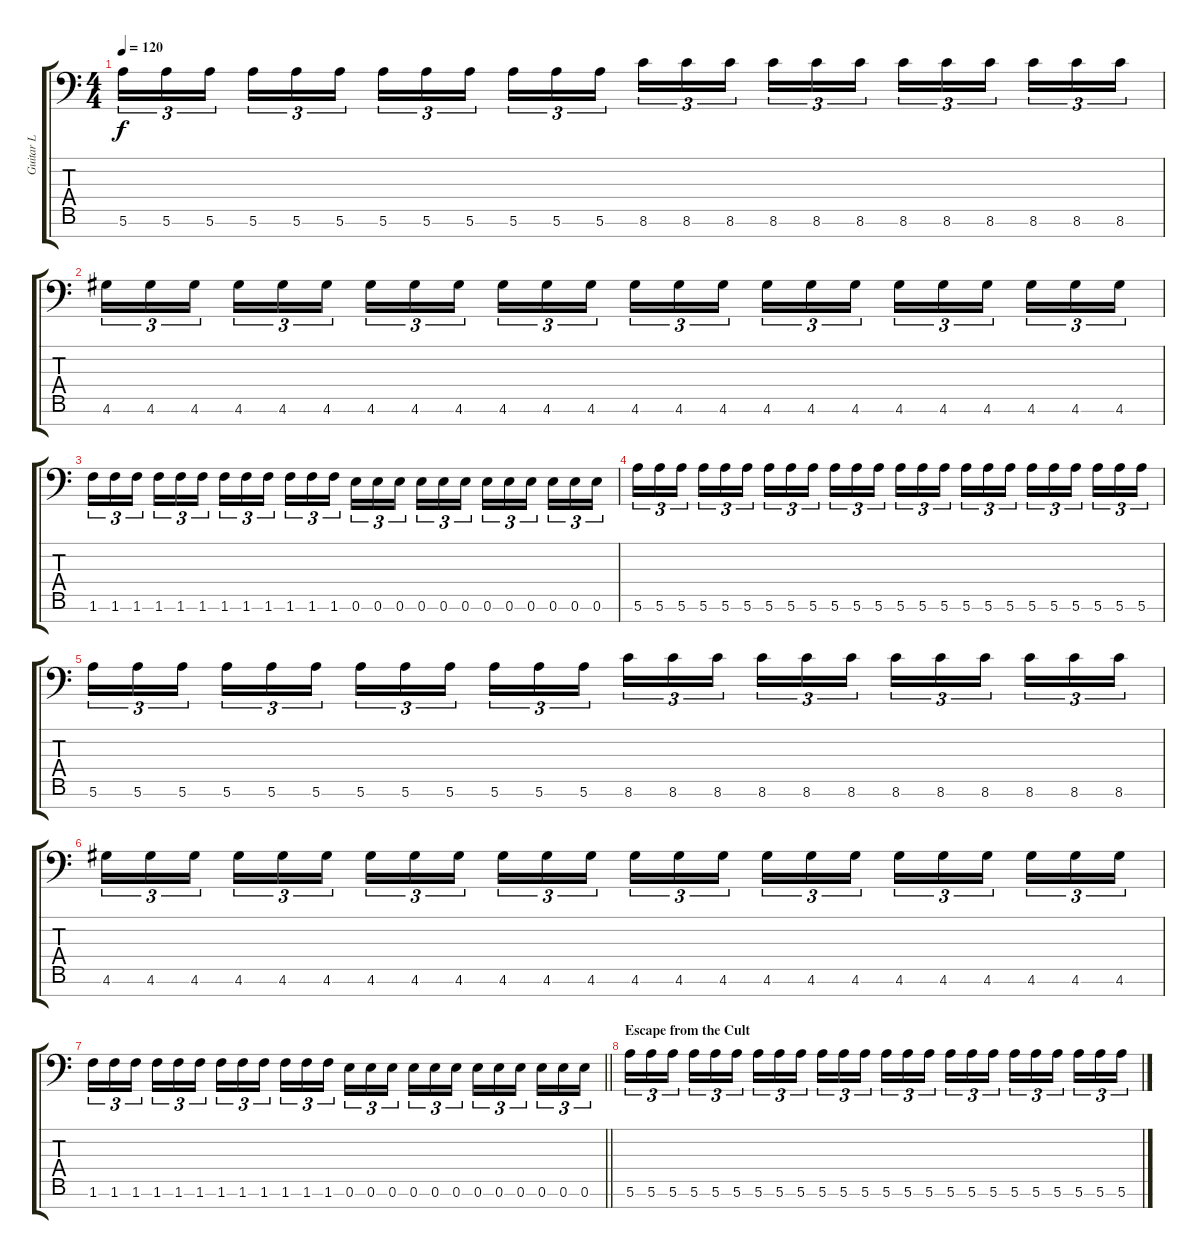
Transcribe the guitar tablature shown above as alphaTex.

\track ("Guitar L" "Guitar L") {instrument distortionguitar}
\staff {score tabs}
\tuning (E4 B3 G3 D3 A2 E2 A1) {hide}
\ts (4 4)
\tempo 120
\clef f4
\ks c
5.6.16{tu (3 2) dy f} 5.6.16{tu (3 2)} 5.6.16{tu (3 2) beam splitsecondary} 5.6.16{tu (3 2)} 5.6.16{tu (3 2)} 5.6.16{tu (3 2)} 5.6.16{tu (3 2)} 5.6.16{tu (3 2)} 5.6.16{tu (3 2) beam splitsecondary} 5.6.16{tu (3 2)} 5.6.16{tu (3 2)} 5.6.16{tu (3 2)} 8.6.16{tu (3 2)} 8.6.16{tu (3 2)} 8.6.16{tu (3 2) beam splitsecondary} 8.6.16{tu (3 2)} 8.6.16{tu (3 2)} 8.6.16{tu (3 2)} 8.6.16{tu (3 2)} 8.6.16{tu (3 2)} 8.6.16{tu (3 2) beam splitsecondary} 8.6.16{tu (3 2)} 8.6.16{tu (3 2)} 8.6.16{tu (3 2)} |
4.6.16{tu (3 2)} 4.6.16{tu (3 2)} 4.6.16{tu (3 2) beam splitsecondary} 4.6.16{tu (3 2)} 4.6.16{tu (3 2)} 4.6.16{tu (3 2)} 4.6.16{tu (3 2)} 4.6.16{tu (3 2)} 4.6.16{tu (3 2) beam splitsecondary} 4.6.16{tu (3 2)} 4.6.16{tu (3 2)} 4.6.16{tu (3 2)} 4.6.16{tu (3 2)} 4.6.16{tu (3 2)} 4.6.16{tu (3 2) beam splitsecondary} 4.6.16{tu (3 2)} 4.6.16{tu (3 2)} 4.6.16{tu (3 2)} 4.6.16{tu (3 2)} 4.6.16{tu (3 2)} 4.6.16{tu (3 2) beam splitsecondary} 4.6.16{tu (3 2)} 4.6.16{tu (3 2)} 4.6.16{tu (3 2)} |
1.6.16{tu (3 2)} 1.6.16{tu (3 2)} 1.6.16{tu (3 2) beam splitsecondary} 1.6.16{tu (3 2)} 1.6.16{tu (3 2)} 1.6.16{tu (3 2)} 1.6.16{tu (3 2)} 1.6.16{tu (3 2)} 1.6.16{tu (3 2) beam splitsecondary} 1.6.16{tu (3 2)} 1.6.16{tu (3 2)} 1.6.16{tu (3 2)} 0.6.16{tu (3 2)} 0.6.16{tu (3 2)} 0.6.16{tu (3 2) beam splitsecondary} 0.6.16{tu (3 2)} 0.6.16{tu (3 2)} 0.6.16{tu (3 2)} 0.6.16{tu (3 2)} 0.6.16{tu (3 2)} 0.6.16{tu (3 2) beam splitsecondary} 0.6.16{tu (3 2)} 0.6.16{tu (3 2)} 0.6.16{tu (3 2)} |
5.6.16{tu (3 2)} 5.6.16{tu (3 2)} 5.6.16{tu (3 2) beam splitsecondary} 5.6.16{tu (3 2)} 5.6.16{tu (3 2)} 5.6.16{tu (3 2)} 5.6.16{tu (3 2)} 5.6.16{tu (3 2)} 5.6.16{tu (3 2) beam splitsecondary} 5.6.16{tu (3 2)} 5.6.16{tu (3 2)} 5.6.16{tu (3 2)} 5.6.16{tu (3 2)} 5.6.16{tu (3 2)} 5.6.16{tu (3 2) beam splitsecondary} 5.6.16{tu (3 2)} 5.6.16{tu (3 2)} 5.6.16{tu (3 2)} 5.6.16{tu (3 2)} 5.6.16{tu (3 2)} 5.6.16{tu (3 2) beam splitsecondary} 5.6.16{tu (3 2)} 5.6.16{tu (3 2)} 5.6.16{tu (3 2)} |
5.6.16{tu (3 2)} 5.6.16{tu (3 2)} 5.6.16{tu (3 2) beam splitsecondary} 5.6.16{tu (3 2)} 5.6.16{tu (3 2)} 5.6.16{tu (3 2)} 5.6.16{tu (3 2)} 5.6.16{tu (3 2)} 5.6.16{tu (3 2) beam splitsecondary} 5.6.16{tu (3 2)} 5.6.16{tu (3 2)} 5.6.16{tu (3 2)} 8.6.16{tu (3 2)} 8.6.16{tu (3 2)} 8.6.16{tu (3 2) beam splitsecondary} 8.6.16{tu (3 2)} 8.6.16{tu (3 2)} 8.6.16{tu (3 2)} 8.6.16{tu (3 2)} 8.6.16{tu (3 2)} 8.6.16{tu (3 2) beam splitsecondary} 8.6.16{tu (3 2)} 8.6.16{tu (3 2)} 8.6.16{tu (3 2)} |
4.6.16{tu (3 2)} 4.6.16{tu (3 2)} 4.6.16{tu (3 2) beam splitsecondary} 4.6.16{tu (3 2)} 4.6.16{tu (3 2)} 4.6.16{tu (3 2)} 4.6.16{tu (3 2)} 4.6.16{tu (3 2)} 4.6.16{tu (3 2) beam splitsecondary} 4.6.16{tu (3 2)} 4.6.16{tu (3 2)} 4.6.16{tu (3 2)} 4.6.16{tu (3 2)} 4.6.16{tu (3 2)} 4.6.16{tu (3 2) beam splitsecondary} 4.6.16{tu (3 2)} 4.6.16{tu (3 2)} 4.6.16{tu (3 2)} 4.6.16{tu (3 2)} 4.6.16{tu (3 2)} 4.6.16{tu (3 2) beam splitsecondary} 4.6.16{tu (3 2)} 4.6.16{tu (3 2)} 4.6.16{tu (3 2)} |
\barLineRight lightlight
1.6.16{tu (3 2)} 1.6.16{tu (3 2)} 1.6.16{tu (3 2) beam splitsecondary} 1.6.16{tu (3 2)} 1.6.16{tu (3 2)} 1.6.16{tu (3 2)} 1.6.16{tu (3 2)} 1.6.16{tu (3 2)} 1.6.16{tu (3 2) beam splitsecondary} 1.6.16{tu (3 2)} 1.6.16{tu (3 2)} 1.6.16{tu (3 2)} 0.6.16{tu (3 2)} 0.6.16{tu (3 2)} 0.6.16{tu (3 2) beam splitsecondary} 0.6.16{tu (3 2)} 0.6.16{tu (3 2)} 0.6.16{tu (3 2)} 0.6.16{tu (3 2)} 0.6.16{tu (3 2)} 0.6.16{tu (3 2) beam splitsecondary} 0.6.16{tu (3 2)} 0.6.16{tu (3 2)} 0.6.16{tu (3 2)} |
\section ("" "Escape from the Cult")
5.6.16{tu (3 2)} 5.6.16{tu (3 2)} 5.6.16{tu (3 2) beam splitsecondary} 5.6.16{tu (3 2)} 5.6.16{tu (3 2)} 5.6.16{tu (3 2)} 5.6.16{tu (3 2)} 5.6.16{tu (3 2)} 5.6.16{tu (3 2) beam splitsecondary} 5.6.16{tu (3 2)} 5.6.16{tu (3 2)} 5.6.16{tu (3 2)} 5.6.16{tu (3 2)} 5.6.16{tu (3 2)} 5.6.16{tu (3 2) beam splitsecondary} 5.6.16{tu (3 2)} 5.6.16{tu (3 2)} 5.6.16{tu (3 2)} 5.6.16{tu (3 2)} 5.6.16{tu (3 2)} 5.6.16{tu (3 2) beam splitsecondary} 5.6.16{tu (3 2)} 5.6.16{tu (3 2)} 5.6.16{tu (3 2)}
